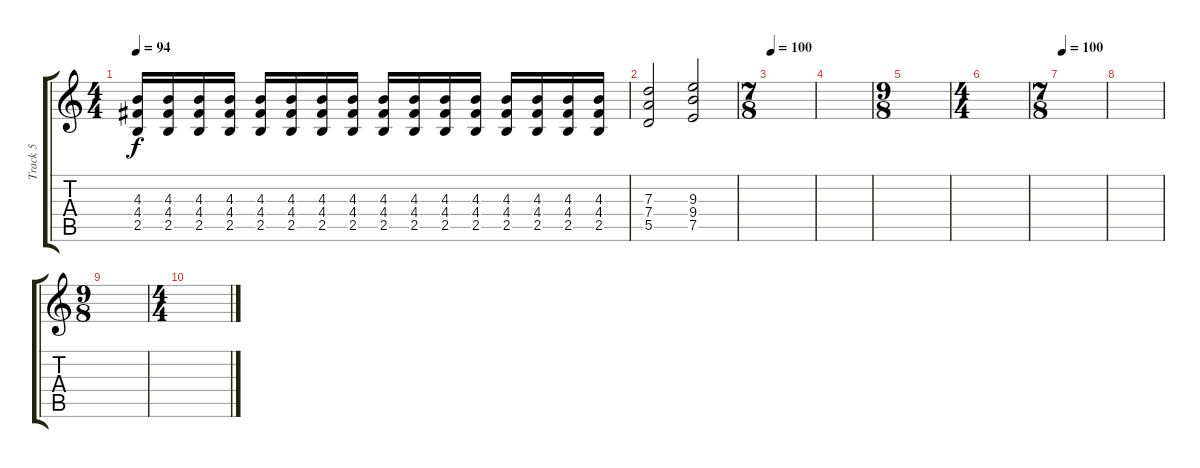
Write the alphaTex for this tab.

\track ("Track 5" "Track 5") {instrument distortionguitar}
\staff {score tabs}
\tuning (E4 B3 G3 D3 A2 E2) {hide}
\ts (4 4)
\tempo 94
\clef g2
\ks c
(4.3 4.4 2.5).16{dy f} (4.3 4.4 2.5).16 (4.3 4.4 2.5).16 (4.3 4.4 2.5).16 (4.3 4.4 2.5).16 (4.3 4.4 2.5).16 (4.3 4.4 2.5).16 (4.3 4.4 2.5).16 (4.3 4.4 2.5).16 (4.3 4.4 2.5).16 (4.3 4.4 2.5).16 (4.3 4.4 2.5).16 (4.3 4.4 2.5).16 (4.3 4.4 2.5).16 (4.3 4.4 2.5).16 (4.3 4.4 2.5).16 |
(7.3 7.4 5.5).2 (9.3 9.4 7.5).2 |
\ts (7 8)
\tempo 100
|
|
\ts (9 8)
|
\ts (4 4)
|
\ts (7 8)
\tempo 100
|
|
\ts (9 8)
|
\ts (4 4)
